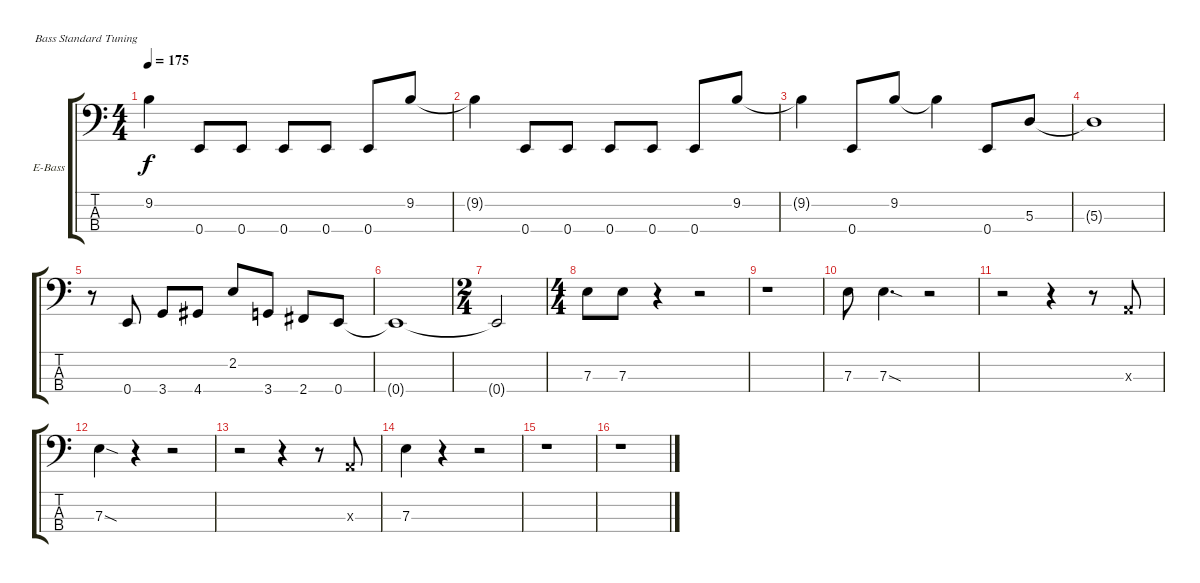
\defaultSystemsLayout 4
\bracketExtendMode groupsimilarinstruments
\firstSystemTrackNameOrientation horizontal
\otherSystemsTrackNameOrientation horizontal
\track ("Bass" "E-Bass") {instrument electricbassfinger}
\staff {score tabs}
\tuning (G2 D2 A1 E1)
\ts (4 4)
\tempo 175
\clef f4
\scale
1.03909
\ks c
9.2{t}.4{dy f} 0.4.8 0.4.8 0.4.8 0.4.8 0.4.8 9.2.8 |
\scale
0.960908 9.2{t}.4 0.4.8 0.4.8 0.4.8 0.4.8 0.4.8 9.2.8 |
\scale
1.03909 9.2{t}.4 0.4.8 9.2.8 9.2{t}.4 0.4.8 5.3.8 |
\scale
0.960908 5.3{t}.1 |
\scale
1.03909 r.8 0.4.8 3.4.8 4.4.8 2.2.8 3.4.8 2.4.8 0.4.8 |
\scale
0.960908 0.4{t}.1 |
\ts (2 4)
\scale
1.03909 0.4{t}.2 |
\ts (4 4)
\scale
0.960908 7.3.8 7.3.8 r.4 r.2 |
\scale
1.03909 r.1 |
\scale
0.960908 7.3.8 7.3{sod}.4{d} r.2 |
\scale
1.03909 r.2 r.4 r.8 0.3{x}.8 |
\scale
0.960908 7.3{sod}.4 r.4 r.2 |
\scale
1.03909 r.2 r.4 r.8 0.3{x}.8 |
\scale
0.960908 7.3.4 r.4 r.2 |
\scale
1.03909 r.1 |
\scale
0.960908 r.1
